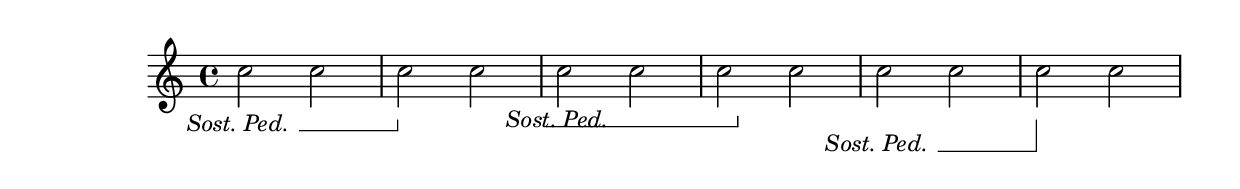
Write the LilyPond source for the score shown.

%% Do not edit this file; it is automatically
%% generated from LSR http://lsr.dsi.unimi.it
%% This file is in the public domain.
\version "2.13.31"

\header {
  lsrtags = "keyboards, tweaks-and-overrides"

  texidoc = "
The appearance of pedal brackets may be altered in different ways.

"
  doctitle = "Fine-tuning pedal brackets"
} % begin verbatim

\paper { ragged-right = ##f }
\relative c'' {
  c2\sostenutoOn c
  c2\sostenutoOff c
  \once \override Staff.PianoPedalBracket #'shorten-pair = #'(-7 . -2)
  c2\sostenutoOn c
  c2\sostenutoOff c
  \once \override Staff.PianoPedalBracket #'edge-height = #'(0 . 3)
  c2\sostenutoOn c
  c2\sostenutoOff c
}
